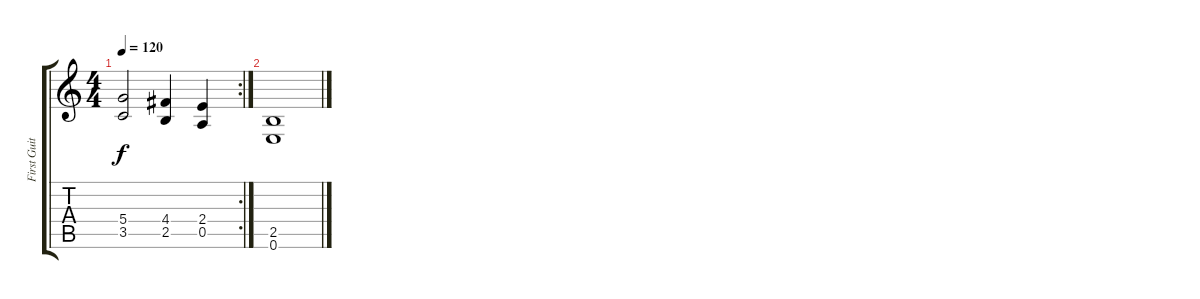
\track ("First Guitar" "First Guit") {instrument distortionguitar}
\staff {score tabs}
\tuning (E4 B3 G3 D3 A2 E2) {hide}
\rc 2
\ts (4 4)
\tempo 120
\clef g2
\ks c
(5.4 3.5).2{dy f} (4.4 2.5).4 (2.4 0.5).4 |
(2.5 0.6).1
